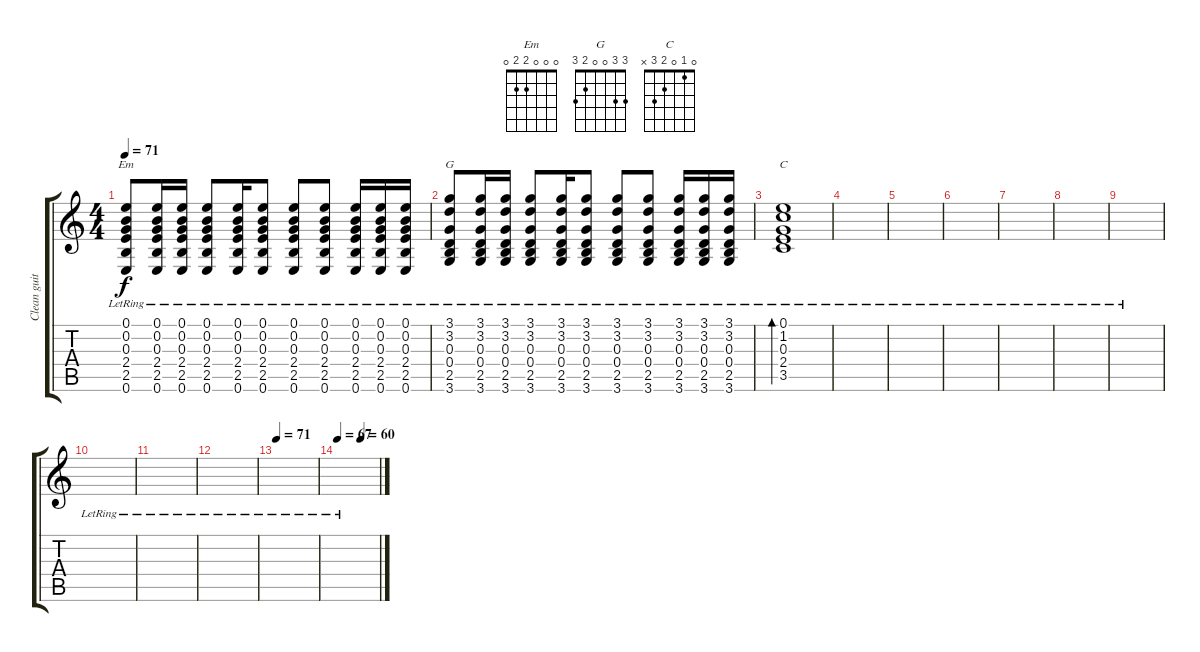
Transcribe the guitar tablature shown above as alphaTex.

\track ("Clean guitar" "Clean guit") {instrument electricguitarjazz}
\staff {score tabs}
\tuning (E4 B3 G3 D3 A2 E2) {hide}
\chord ("Em" 0 0 0 2 2 0)
\chord ("G" 3 3 0 0 2 3)
\chord ("C" 0 1 0 2 3 x)
\ts (4 4)
\tempo 71
\clef g2
\ks c
(0.1{lr} 0.2{lr} 0.3{lr} 2.4{lr} 2.5{lr} 0.6{lr}).8{ch "Em" dy f} (0.1{lr} 0.2{lr} 0.3{lr} 2.4{lr} 2.5{lr} 0.6{lr}).16 (0.1{lr} 0.2{lr} 0.3{lr} 2.4{lr} 2.5{lr} 0.6{lr}).16 (0.1{lr} 0.2{lr} 0.3{lr} 2.4{lr} 2.5{lr} 0.6{lr}).8 (0.1{lr} 0.2{lr} 0.3{lr} 2.4{lr} 2.5{lr} 0.6{lr}).16 (0.1{lr} 0.2{lr} 0.3{lr} 2.4{lr} 2.5{lr} 0.6{lr}).8 (0.1{lr} 0.2{lr} 0.3{lr} 2.4{lr} 2.5{lr} 0.6{lr}).8 (0.1{lr} 0.2{lr} 0.3{lr} 2.4{lr} 2.5{lr} 0.6{lr}).8 (0.1{lr} 0.2{lr} 0.3{lr} 2.4{lr} 2.5{lr} 0.6{lr}).16 (0.1{lr} 0.2{lr} 0.3{lr} 2.4{lr} 2.5{lr} 0.6{lr}).16 (0.1{lr} 0.2{lr} 0.3{lr} 2.4{lr} 2.5{lr} 0.6{lr}).16 |
(3.1{lr} 3.2{lr} 0.3{lr} 0.4{lr} 2.5{lr} 3.6{lr}).8{ch "G"} (3.1{lr} 3.2{lr} 0.3{lr} 0.4{lr} 2.5{lr} 3.6{lr}).16 (3.1{lr} 3.2{lr} 0.3{lr} 0.4{lr} 2.5{lr} 3.6{lr}).16 (3.1{lr} 3.2{lr} 0.3{lr} 0.4{lr} 2.5{lr} 3.6{lr}).8 (3.1{lr} 3.2{lr} 0.3{lr} 0.4{lr} 2.5{lr} 3.6{lr}).16 (3.1{lr} 3.2{lr} 0.3{lr} 0.4{lr} 2.5{lr} 3.6{lr}).8 (3.1{lr} 3.2{lr} 0.3{lr} 0.4{lr} 2.5{lr} 3.6{lr}).8 (3.1{lr} 3.2{lr} 0.3{lr} 0.4{lr} 2.5{lr} 3.6{lr}).8 (3.1{lr} 3.2{lr} 0.3{lr} 0.4{lr} 2.5{lr} 3.6{lr}).16 (3.1{lr} 3.2{lr} 0.3{lr} 0.4{lr} 2.5{lr} 3.6{lr}).16 (3.1{lr} 3.2{lr} 0.3{lr} 0.4{lr} 2.5{lr} 3.6{lr}).16 |
(0.1{lr} 1.2 0.3{lr} 2.4{lr} 3.5{lr}).1{bd 480 ch "C"} |
|
|
|
|
|
|
|
|
|
\tempo 68
\tempo 71
|
\tempo 66
\tempo (60 0.5625)
\tempo 67
